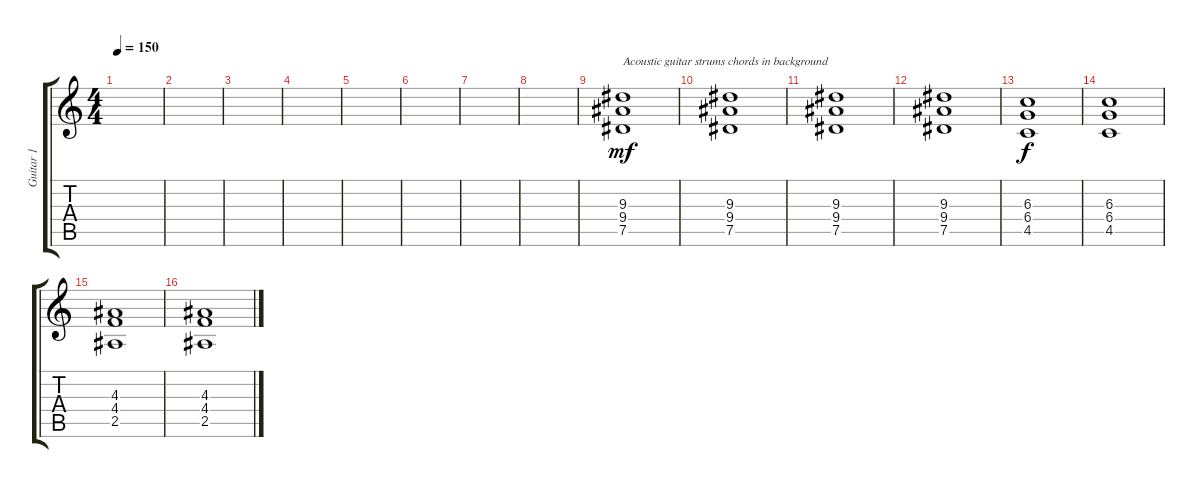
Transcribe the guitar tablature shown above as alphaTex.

\track ("Guitar 1" "Guitar 1") {instrument distortionguitar}
\staff {score tabs}
\tuning (Eb4 Bb3 Gb3 Db3 Ab2 Eb2) {hide}
\ts (4 4)
\tempo 150
\clef g2
\ks c
|
|
|
|
|
|
|
|
(9.3 9.4 7.5).1{txt "Acoustic guitar strums chords in background" dy mf volume 9} |
(9.3 9.4 7.5).1 |
(9.3 9.4 7.5).1 |
(9.3 9.4 7.5).1 |
(6.3 6.4 4.5).1{dy f} |
(6.3 6.4 4.5).1 |
(4.3 4.4 2.5).1 |
(4.3 4.4 2.5).1
